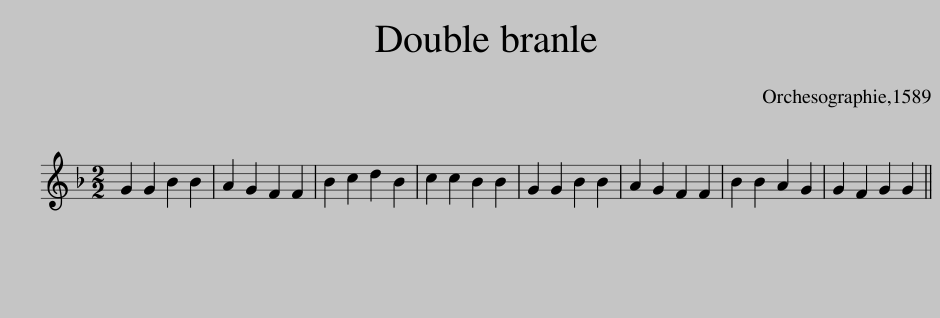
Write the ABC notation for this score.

X:1
L:1/8
M:2/2
I:linebreak $
K:F
V:1 treble
V:1
 G2 G2 B2 B2 | A2 G2 F2 F2 | B2 c2 d2 B2 | c2 c2 B2 B2 | G2 G2 B2 B2 | %5
 A2 G2 F2 F2 | B2 B2 A2 G2 | G2 F2 G2 G2 || %8
